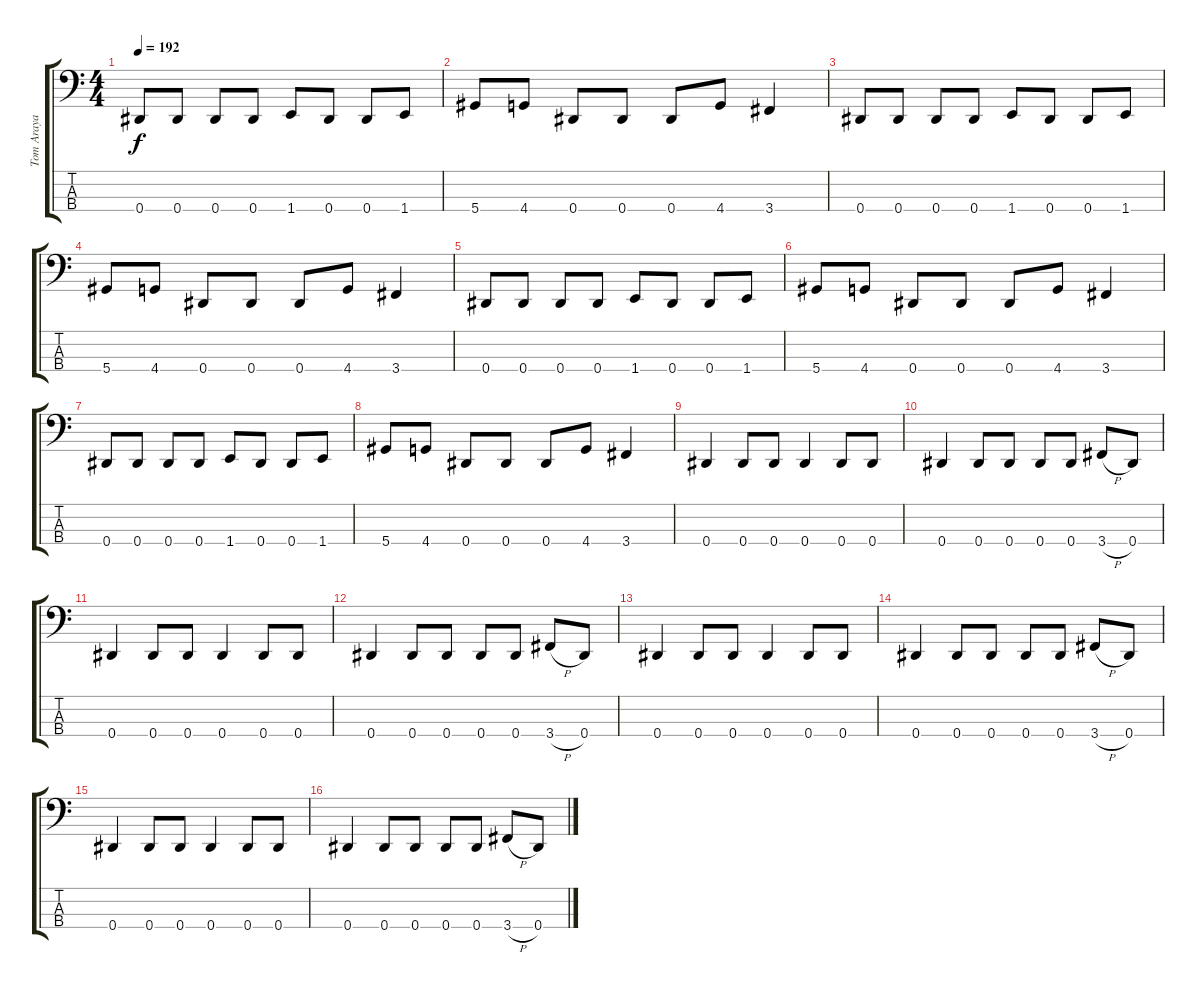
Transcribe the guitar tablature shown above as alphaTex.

\track ("Tom Araya" "Tom Araya") {instrument electricbasspick}
\staff {score tabs}
\tuning (Gb2 Db2 Ab1 Eb1) {hide}
\ts (4 4)
\tempo 192
\clef f4
\ks c
0.4.8{dy f} 0.4.8 0.4.8 0.4.8 1.4.8 0.4.8 0.4.8 1.4.8 |
5.4.8 4.4.8 0.4.8 0.4.8 0.4.8 4.4.8 3.4.4 |
0.4.8 0.4.8 0.4.8 0.4.8 1.4.8 0.4.8 0.4.8 1.4.8 |
5.4.8 4.4.8 0.4.8 0.4.8 0.4.8 4.4.8 3.4.4 |
0.4.8 0.4.8 0.4.8 0.4.8 1.4.8 0.4.8 0.4.8 1.4.8 |
5.4.8 4.4.8 0.4.8 0.4.8 0.4.8 4.4.8 3.4.4 |
0.4.8 0.4.8 0.4.8 0.4.8 1.4.8 0.4.8 0.4.8 1.4.8 |
5.4.8 4.4.8 0.4.8 0.4.8 0.4.8 4.4.8 3.4.4 |
0.4.4 0.4.8 0.4.8 0.4.4 0.4.8 0.4.8 |
0.4.4 0.4.8 0.4.8 0.4.8 0.4.8 3.4{h}.8 0.4.8 |
0.4.4 0.4.8 0.4.8 0.4.4 0.4.8 0.4.8 |
0.4.4 0.4.8 0.4.8 0.4.8 0.4.8 3.4{h}.8 0.4.8 |
0.4.4 0.4.8 0.4.8 0.4.4 0.4.8 0.4.8 |
0.4.4 0.4.8 0.4.8 0.4.8 0.4.8 3.4{h}.8 0.4.8 |
0.4.4 0.4.8 0.4.8 0.4.4 0.4.8 0.4.8 |
0.4.4 0.4.8 0.4.8 0.4.8 0.4.8 3.4{h}.8 0.4.8
